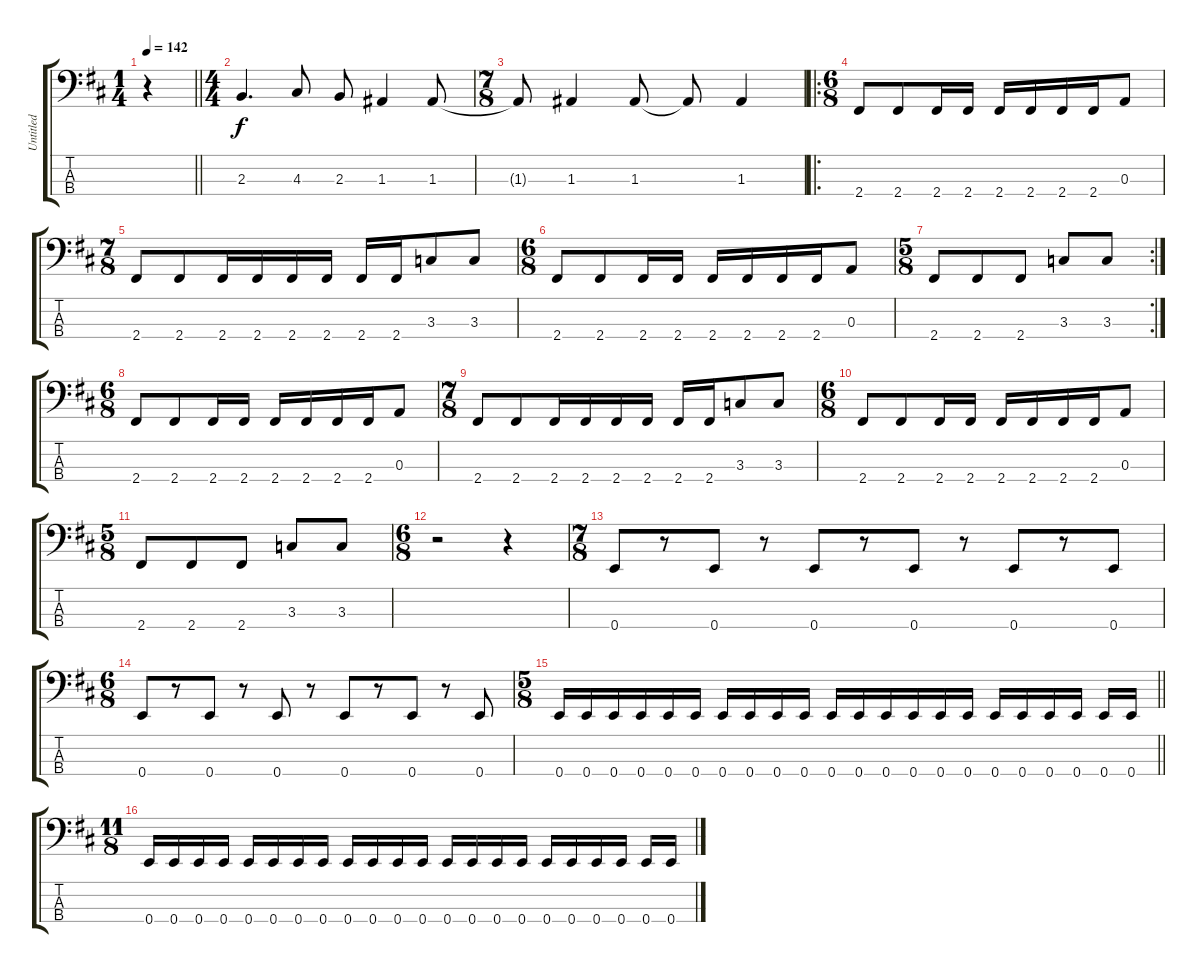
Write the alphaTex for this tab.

\track ("Untitled" "Untitled") {instrument electricbassfinger}
\staff {score tabs}
\tuning (G2 D2 A1 E1) {hide}
\ts (1 4)
\tempo 142
\clef f4
\barLineRight lightlight
\ks d
r.4{dy f instrument electricbassfinger} |
\ts (4 4)
2.3.4{d} 4.3.8 2.3.8 1.3.4 1.3.8 |
\ts (7 8)
1.3{t}.8 1.3.4 1.3.8 1.3{t}.8 1.3.4 |
\ro
\ts (6 8)
2.4.8 2.4.8 2.4.16 2.4.16 2.4.16 2.4.16 2.4.16 2.4.16 0.3.8 |
\ts (7 8)
2.4.8 2.4.8 2.4.16 2.4.16 2.4.16 2.4.16 2.4.16 2.4.16 3.3.8 3.3.8 |
\ts (6 8)
2.4.8 2.4.8 2.4.16 2.4.16 2.4.16 2.4.16 2.4.16 2.4.16 0.3.8 |
\rc 2
\ts (5 8)
2.4.8 2.4.8 2.4.8 3.3.8 3.3.8 |
\ts (6 8)
2.4.8 2.4.8 2.4.16 2.4.16 2.4.16 2.4.16 2.4.16 2.4.16 0.3.8 |
\ts (7 8)
2.4.8 2.4.8 2.4.16 2.4.16 2.4.16 2.4.16 2.4.16 2.4.16 3.3.8 3.3.8 |
\ts (6 8)
2.4.8 2.4.8 2.4.16 2.4.16 2.4.16 2.4.16 2.4.16 2.4.16 0.3.8 |
\ts (5 8)
2.4.8 2.4.8 2.4.8 3.3.8 3.3.8 |
\ts (6 8)
r.2 r.4 |
\ts (7 8)
0.4.8 r.8 0.4.8 r.8 0.4.8 r.8 0.4.8 r.8 0.4.8 r.8 0.4.8 |
\ts (6 8)
0.4.8 r.8 0.4.8 r.8 0.4.8 r.8 0.4.8 r.8 0.4.8 r.8 0.4.8 |
\ts (5 8)
\barLineRight lightlight
0.4.16 0.4.16 0.4.16 0.4.16 0.4.16 0.4.16 0.4.16 0.4.16 0.4.16 0.4.16 0.4.16 0.4.16 0.4.16 0.4.16 0.4.16 0.4.16 0.4.16 0.4.16 0.4.16 0.4.16 0.4.16 0.4.16 |
\ts (11 8)
0.4.16 0.4.16 0.4.16 0.4.16 0.4.16 0.4.16 0.4.16 0.4.16 0.4.16 0.4.16 0.4.16 0.4.16 0.4.16 0.4.16 0.4.16 0.4.16 0.4.16 0.4.16 0.4.16 0.4.16 0.4.16 0.4.16
